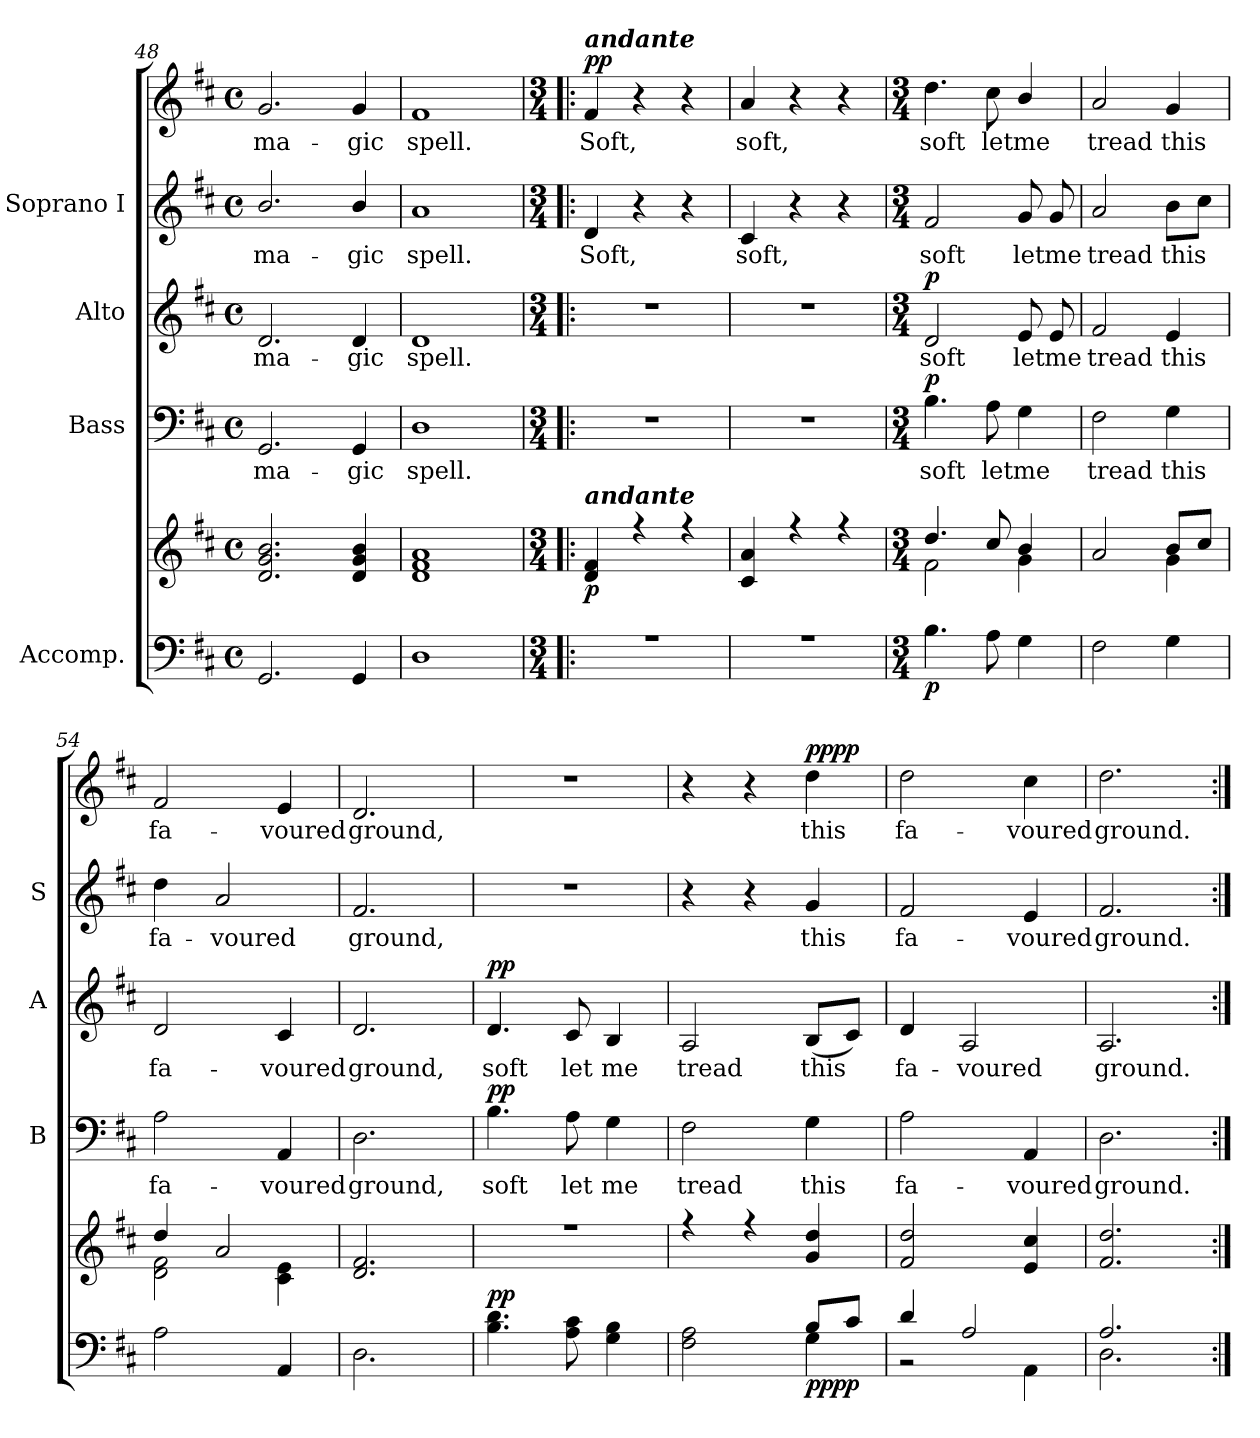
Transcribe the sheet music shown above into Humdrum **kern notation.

**kern	**kern	**dynam	**kern	**text	**dynam	**kern	**text	**dynam	**kern	**text	**kern	**text	**dynam
*part4	*part4	*part4	*part3	*part3	*part3	*part2	*part2	*part2	*part1	*part1	*part1	*part1	*part1
*staff6	*staff5	*staff5/6	*staff4	*staff4	*staff4	*staff3	*staff3	*staff3	*staff2	*staff2	*staff1	*staff1	*staff1/2
*I"Accomp.	*	*	*I"Bass	*	*	*I"Alto	*	*	*I"Soprano I	*	*	*	*
*	*	*	*I'B	*	*	*I'A	*	*	*I'S	*	*	*	*
*clefF4	*clefG2	*	*clefF4	*	*	*clefG2	*	*	*clefG2	*	*clefG2	*	*
*k[f#c#]	*k[f#c#]	*	*k[f#c#]	*	*	*k[f#c#]	*	*	*k[f#c#]	*	*k[f#c#]	*	*
*D:	*D:	*	*D:	*	*	*D:	*	*	*D:	*	*D:	*	*
*M4/4	*M4/4	*	*M4/4	*	*	*M4/4	*	*	*M4/4	*	*M4/4	*	*
*met(c)	*met(c)	*	*met(c)	*	*	*met(c)	*	*	*met(c)	*	*met(c)	*	*
=48	=48	=48	=48	=48	=48	=48	=48	=48	=48	=48	=48	=48	=48
*^	*^	*	*	*	*	*	*	*	*	*	*	*	*
!	!	!	!	!	!	!LO:LY:b	!	!	!LO:LY:b	!	!	!LO:LY:b	!	!LO:LY:b	!
2.GG/	1ryy	2.d 2.g 2.b	1ryy	.	2.GG	ma-	.	2.d/	ma-	.	2.b/	ma-	2.g	ma-	.
!	!	!	!	!	!	!LO:LY:b	!	!	!LO:LY:b	!	!	!LO:LY:b	!	!LO:LY:b	!
4GG/	.	4d 4g 4b	.	.	4GG	-gic	.	4d/	-gic	.	4b/	-gic	4g	-gic	.
=49	=49	=49	=49	=49	=49	=49	=49	=49	=49	=49	=49	=49	=49	=49	=49
!	!	!	!	!	!	!LO:LY:b	!	!	!LO:LY:b	!	!	!LO:LY:b	!	!LO:LY:b	!
1D/	1ryy	1d 1f# 1a	1ryy	.	1D	spell.	.	1d	spell.	.	1a	spell.	1f#	spell.	.
=50!|:	=50!|:	=50!|:	=50!|:	=50!|:	=50!|:	=50!|:	=50!|:	=50!|:	=50!|:	=50!|:	=50!|:	=50!|:	=50!|:	=50!|:	=50!|:
*M3/4	*	*M3/4	*	*	*M3/4	*	*	*M3/4	*	*	*M3/4	*	*M3/4	*	*
*	*	*MM84	*	*	*	*	*	*	*	*	*	*	*MM84	*	*
!	!	!	!	!	!	!	!	!	!	!	!	!	!LO:TX:a:Bi:t=andante	!	!
!	!	!LO:TX:a:Bi:t=andante	!	!	!	!	!	!	!	!	!	!	!	!	!
!LO:N:vis=1	!LO:N:vis=1	!	!	!LO:DY:b	!LO:N:vis=1	!	!	!LO:N:vis=1	!	!	!	!LO:LY:b	!	!LO:LY:b	!LO:DY:b=2
!	!	!	!	!	!	!	!	!	!	!	!	!	!	!	!LO:DY:n=1:b
2.r	2.ryy	4d 4f#	2.ryy	p	2.r	.	.	2.r	.	.	4d	Soft,	4f#	Soft,	p p
.	.	4r	.	.	.	.	.	.	.	.	4r	.	4r	.	.
.	.	4r	.	.	.	.	.	.	.	.	4r	.	4r	.	.
=51	=51	=51	=51	=51	=51	=51	=51	=51	=51	=51	=51	=51	=51	=51	=51
!LO:N:vis=1	!LO:N:vis=1	!	!	!	!LO:N:vis=1	!	!	!LO:N:vis=1	!	!	!	!LO:LY:b	!	!LO:LY:b	!
2.r	2.ryy	4c# 4a	2.ryy	.	2.r	.	.	2.r	.	.	4c#	soft,	4a	soft,	.
.	.	4r	.	.	.	.	.	.	.	.	4r	.	4r	.	.
.	.	4r	.	.	.	.	.	.	.	.	4r	.	4r	.	.
!!LO:LB:g=z
=52	=52	=52	=52	=52	=52	=52	=52	=52	=52	=52	=52	=52	=52	=52	=52
*M3/4	*	*M3/4	*	*	*M3/4	*	*	*M3/4	*	*	*M3/4	*	*M3/4	*	*
!	!	!	!	!LO:DY:b=2	!	!LO:LY:b	!LO:DY:b	!	!LO:LY:b	!LO:DY:b	!	!LO:LY:b	!	!LO:LY:b	!
2.ryy	4.B\	4.dd/	2f#\	p	4.B	soft	p	2d	soft	p	2f#	soft	4.dd	soft	.
!	!	!	!	!	!	!LO:LY:b	!	!	!	!	!	!	!	!LO:LY:b	!
.	8A\	8cc#/	.	.	8A	let	.	.	.	.	.	.	8cc#	let	.
!	!	!	!	!	!	!LO:LY:b	!	!	!LO:LY:b	!	!	!LO:LY:b	!	!LO:LY:b	!
.	4G\	4b/	4g\	.	4G	me	.	8e	let	.	8g	let	4b/	me	.
!	!	!	!	!	!	!	!	!	!LO:LY:b	!	!	!LO:LY:b	!	!	!
.	.	.	.	.	.	.	.	8e	me	.	8g	me	.	.	.
=53	=53	=53	=53	=53	=53	=53	=53	=53	=53	=53	=53	=53	=53	=53	=53
!	!	!	!	!	!	!LO:LY:b	!	!	!LO:LY:b	!	!	!LO:LY:b	!	!LO:LY:b	!
2.ryy	2F#\	2a	2ryy	.	2F#	tread	.	2f#	tread	.	2a	tread	2a	tread	.
!	!	!	!	!	!	!LO:LY:b	!	!	!LO:LY:b	!	!	!LO:LY:b	!	!LO:LY:b	!
.	4G\	8b/L	4g\	.	4G	this	.	4e	this	.	8bL	this	4g	this	.
.	.	8cc#/J	.	.	.	.	.	.	.	.	8cc#J	.	.	.	.
=54	=54	=54	=54	=54	=54	=54	=54	=54	=54	=54	=54	=54	=54	=54	=54
!	!	!	!	!	!	!LO:LY:b	!	!	!LO:LY:b	!	!	!LO:LY:b	!	!LO:LY:b	!
2.ryy	2A\	4dd/	2d\ 2f#\	.	2A	fa-	.	2d	fa-	.	4dd	fa-	2f#	fa-	.
!	!	!	!	!	!	!	!	!	!	!	!	!LO:LY:b	!	!	!
.	.	2a	.	.	.	.	.	.	.	.	2a	-voured	.	.	.
!	!	!	!	!	!	!LO:LY:b	!	!	!LO:LY:b	!	!	!	!	!LO:LY:b	!
.	4AA/	.	4c#\ 4e\	.	4AA	-voured	.	4c#	-voured	.	.	.	4e	-voured	.
=55	=55	=55	=55	=55	=55	=55	=55	=55	=55	=55	=55	=55	=55	=55	=55
!	!	!	!	!	!	!LO:LY:b	!	!	!LO:LY:b	!	!	!LO:LY:b	!	!LO:LY:b	!
2.ryy	2.D\	2.d 2.f#	2.ryy	.	2.D	ground,	.	2.d	ground,	.	2.f#	ground,	2.d	ground,	.
=56	=56	=56	=56	=56	=56	=56	=56	=56	=56	=56	=56	=56	=56	=56	=56
!	!	!LO:N:vis=1	!	!LO:DY:a=2	!	!LO:LY:b	!LO:DY:b	!	!LO:LY:b	!LO:DY:b	!LO:N:vis=1	!	!LO:N:vis=1	!	!
2.ryy	4.B\ 4.d\	2.r	2.ryy	pp	4.B	soft	pp	4.d	soft	pp	2.r	.	2.r	.	.
!	!	!	!	!	!	!LO:LY:b	!	!	!LO:LY:b	!	!	!	!	!	!
.	8A\ 8c#\	.	.	.	8A	let	.	8c#	let	.	.	.	.	.	.
!	!	!	!	!	!	!LO:LY:b	!	!	!LO:LY:b	!	!	!	!	!	!
.	4G\ 4B\	.	.	.	4G	me	.	4B	me	.	.	.	.	.	.
=57	=57	=57	=57	=57	=57	=57	=57	=57	=57	=57	=57	=57	=57	=57	=57
!	!	!	!	!	!	!LO:LY:b	!	!	!LO:LY:b	!	!	!	!	!	!
2ryy	2F#\ 2A\	4r	2.ryy	.	2F#	tread	.	2A	tread	.	4r	.	4r	.	.
.	.	4r	.	.	.	.	.	.	.	.	4r	.	4r	.	.
!	!	!	!	!LO:DY:b=2	!	!LO:LY:b	!	!	!LO:LY:b	!	!	!LO:LY:b	!	!LO:LY:b	!
!	!	!	!	!LO:DY:n=1:b	!	!	!	!	!	!	!	!	!	!	!LO:DY:b=2
!	!	!	!	!	!	!	!	!	!	!	!	!	!	!	!LO:DY:n=1:b
8B/L	4G\	4g 4dd	.	pp pp	4G	this	.	(<8BL	this	.	4g	this	4dd	this	pp pp
8c#/J	.	.	.	.	.	.	.	8c#J)	.	.	.	.	.	.	.
=58	=58	=58	=58	=58	=58	=58	=58	=58	=58	=58	=58	=58	=58	=58	=58
!	!	!	!	!	!	!LO:LY:b	!	!	!LO:LY:b	!	!	!LO:LY:b	!	!LO:LY:b	!
4d/	2r	2f# 2dd	2.ryy	.	2A	fa-	.	4d	fa-	.	2f#	fa-	2dd	fa-	.
!	!	!	!	!	!	!	!	!	!LO:LY:b	!	!	!	!	!	!
2A/	.	.	.	.	.	.	.	2A	-voured	.	.	.	.	.	.
!	!	!	!	!	!	!LO:LY:b	!	!	!	!	!	!LO:LY:b	!	!LO:LY:b	!
.	4AA\	4e 4cc#	.	.	4AA	-voured	.	.	.	.	4e	-voured	4cc#	-voured	.
=59	=59	=59	=59	=59	=59	=59	=59	=59	=59	=59	=59	=59	=59	=59	=59
!	!	!	!	!	!	!LO:LY:b	!	!	!LO:LY:b	!	!	!LO:LY:b	!	!LO:LY:b	!
2.A/	2.D\	2.f# 2.dd	2.ryy	.	2.D	ground.	.	2.A	ground.	.	2.f#	ground.	2.dd	ground.	.
*v	*v	*	*	*	*	*	*	*	*	*	*	*	*	*	*
*	*v	*v	*	*	*	*	*	*	*	*	*	*	*	*
=:|!	=:|!	=:|!	=:|!	=:|!	=:|!	=:|!	=:|!	=:|!	=:|!	=:|!	=:|!	=:|!	=:|!
*-	*-	*-	*-	*-	*-	*-	*-	*-	*-	*-	*-	*-	*-
